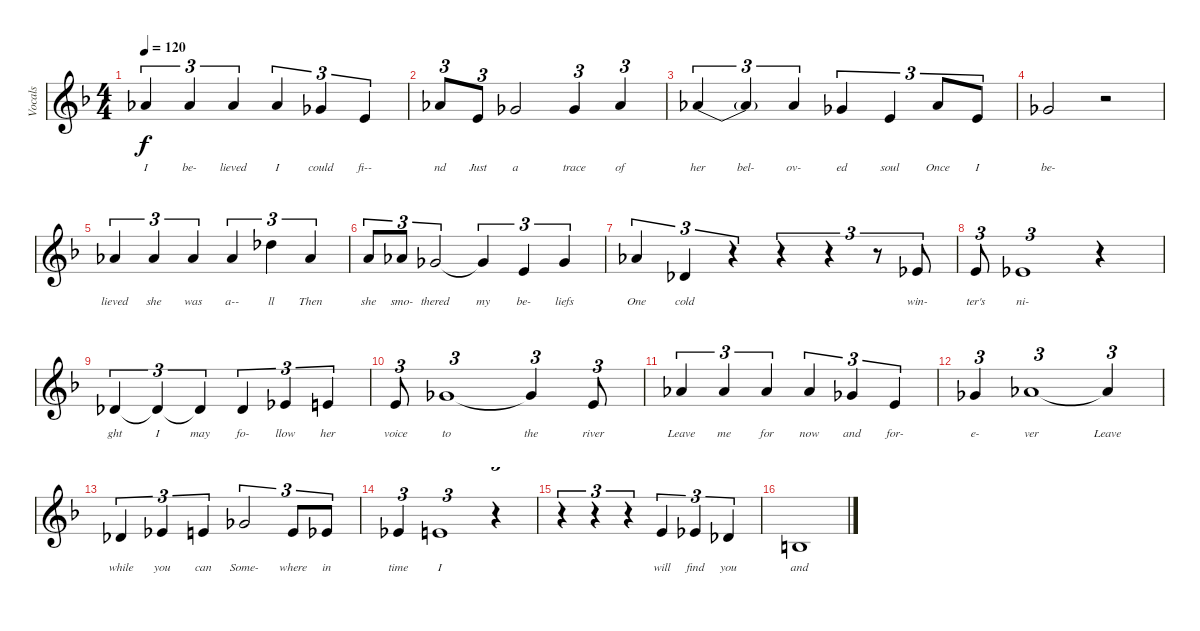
\track ("Vocals" "Vocals") {instrument clarinet}
\staff {score}
\tuning (Eb4 Bb3 Gb3 Db3 Ab2 Eb2) {hide}
\ts (4 4)
\tempo 120
\clef g2
\ks dminor
5.1.4{tu (3 2) lyrics (0 "") lyrics (1 "I") lyrics (2 "") lyrics (3 "") lyrics (4 "") dy f} 5.1.4{tu (3 2) lyrics (0 "") lyrics (1 "be-") lyrics (2 "") lyrics (3 "") lyrics (4 "")} 5.1.4{tu (3 2) lyrics (0 "") lyrics (1 "lieved") lyrics (2 "") lyrics (3 "") lyrics (4 "")} 5.1.4{tu (3 2) lyrics (0 "") lyrics (1 "I") lyrics (2 "") lyrics (3 "") lyrics (4 "")} 3.1.4{tu (3 2) lyrics (0 "") lyrics (1 "could") lyrics (2 "") lyrics (3 "") lyrics (4 "")} 1.1.4{tu (3 2) lyrics (0 "") lyrics (1 "fi--") lyrics (2 "") lyrics (3 "") lyrics (4 "")} |
5.1.8{tu (3 2) lyrics (0 "") lyrics (1 "nd") lyrics (2 "") lyrics (3 "") lyrics (4 "")} 1.1.8{tu (3 2) lyrics (0 "") lyrics (1 "Just") lyrics (2 "") lyrics (3 "") lyrics (4 "")} 3.1.2{lyrics (0 "") lyrics (1 "a") lyrics (2 "") lyrics (3 "") lyrics (4 "")} 3.1.4{tu (3 2) lyrics (0 "") lyrics (1 "trace") lyrics (2 "") lyrics (3 "") lyrics (4 "")} 5.1.4{tu (3 2) lyrics (0 "") lyrics (1 "of") lyrics (2 "") lyrics (3 "") lyrics (4 "")} |
5.1{be (custom 0 0 10 2 20 2 30 0 60 0)}.4{tu (3 2) lyrics (0 "") lyrics (1 "her") lyrics (2 "") lyrics (3 "") lyrics (4 "")} 5.1{t}.4{tu (3 2) lyrics (0 "") lyrics (1 "bel-") lyrics (2 "") lyrics (3 "") lyrics (4 "")} 5.1.4{tu (3 2) lyrics (0 "") lyrics (1 "ov-") lyrics (2 "") lyrics (3 "") lyrics (4 "")} 3.1.4{tu (3 2) lyrics (0 "") lyrics (1 "ed") lyrics (2 "") lyrics (3 "") lyrics (4 "")} 1.1.4{tu (3 2) lyrics (0 "") lyrics (1 "soul") lyrics (2 "") lyrics (3 "") lyrics (4 "")} 5.1.8{tu (3 2) lyrics (0 "") lyrics (1 "Once") lyrics (2 "") lyrics (3 "") lyrics (4 "")} 1.1.8{tu (3 2) lyrics (0 "") lyrics (1 "I") lyrics (2 "") lyrics (3 "") lyrics (4 "")} |
3.1.2{lyrics (0 "") lyrics (1 "be-") lyrics (2 "") lyrics (3 "") lyrics (4 "")} r.2 |
5.1.4{tu (3 2) lyrics (0 "") lyrics (1 "lieved") lyrics (2 "") lyrics (3 "") lyrics (4 "")} 5.1.4{tu (3 2) lyrics (0 "") lyrics (1 "she") lyrics (2 "") lyrics (3 "") lyrics (4 "")} 5.1.4{tu (3 2) lyrics (0 "") lyrics (1 "was") lyrics (2 "") lyrics (3 "") lyrics (4 "")} 5.1.4{tu (3 2) lyrics (0 "") lyrics (1 "a--") lyrics (2 "") lyrics (3 "") lyrics (4 "")} 10.1.4{tu (3 2) lyrics (0 "") lyrics (1 "ll") lyrics (2 "") lyrics (3 "") lyrics (4 "")} 5.1.4{tu (3 2) lyrics (0 "") lyrics (1 "Then") lyrics (2 "") lyrics (3 "") lyrics (4 "")} |
6.1.8{tu (3 2) lyrics (0 "") lyrics (1 "she") lyrics (2 "") lyrics (3 "") lyrics (4 "")} 5.1.8{tu (3 2) lyrics (0 "") lyrics (1 "smo-") lyrics (2 "") lyrics (3 "") lyrics (4 "")} 3.1.2{tu (3 2) lyrics (0 "") lyrics (1 "thered") lyrics (2 "") lyrics (3 "") lyrics (4 "")} 3.1{t}.4{tu (3 2) lyrics (0 "") lyrics (1 "my") lyrics (2 "") lyrics (3 "") lyrics (4 "")} 1.1.4{tu (3 2) lyrics (0 "") lyrics (1 "be-") lyrics (2 "") lyrics (3 "") lyrics (4 "")} 3.1.4{tu (3 2) lyrics (0 "") lyrics (1 "liefs") lyrics (2 "") lyrics (3 "") lyrics (4 "")} |
5.1.4{tu (3 2) lyrics (0 "") lyrics (1 "One") lyrics (2 "") lyrics (3 "") lyrics (4 "")} 3.2.4{tu (3 2) lyrics (0 "") lyrics (1 "cold") lyrics (2 "") lyrics (3 "") lyrics (4 "")} r.4{tu (3 2)} r.4{tu (3 2)} r.4{tu (3 2)} r.8{tu (3 2)} 5.2.8{tu (3 2) lyrics (0 "") lyrics (1 "win-") lyrics (2 "") lyrics (3 "") lyrics (4 "")} |
6.2.8{tu (3 2) lyrics (0 "") lyrics (1 "ter's") lyrics (2 "") lyrics (3 "") lyrics (4 "")} 5.2.1{tu (3 2) lyrics (0 "") lyrics (1 "ni-") lyrics (2 "") lyrics (3 "") lyrics (4 "")} r.4 |
7.3.4{tu (3 2) lyrics (0 "") lyrics (1 "ght") lyrics (2 "") lyrics (3 "") lyrics (4 "")} 7.3{t}.4{tu (3 2) lyrics (0 "") lyrics (1 "I") lyrics (2 "") lyrics (3 "") lyrics (4 "")} 7.3{t}.4{tu (3 2) lyrics (0 "") lyrics (1 "may") lyrics (2 "") lyrics (3 "") lyrics (4 "")} 7.3.4{tu (3 2) lyrics (0 "") lyrics (1 "fo-") lyrics (2 "") lyrics (3 "") lyrics (4 "")} 9.3.4{tu (3 2) lyrics (0 "") lyrics (1 "llow") lyrics (2 "") lyrics (3 "") lyrics (4 "")} 10.3.4{tu (3 2) lyrics (0 "") lyrics (1 "her") lyrics (2 "") lyrics (3 "") lyrics (4 "")} |
10.3.8{tu (3 2) lyrics (0 "") lyrics (1 "voice") lyrics (2 "") lyrics (3 "") lyrics (4 "")} 12.3.1{tu (3 2) lyrics (0 "") lyrics (1 "to") lyrics (2 "") lyrics (3 "") lyrics (4 "")} 12.3{t}.4{tu (3 2) lyrics (0 "") lyrics (1 "the") lyrics (2 "") lyrics (3 "") lyrics (4 "")} 10.3.8{tu (3 2) lyrics (0 "") lyrics (1 "river") lyrics (2 "") lyrics (3 "") lyrics (4 "")} |
10.2.4{tu (3 2) lyrics (0 "") lyrics (1 "Leave") lyrics (2 "") lyrics (3 "") lyrics (4 "")} 10.2.4{tu (3 2) lyrics (0 "") lyrics (1 "me") lyrics (2 "") lyrics (3 "") lyrics (4 "")} 10.2.4{tu (3 2) lyrics (0 "") lyrics (1 "for") lyrics (2 "") lyrics (3 "") lyrics (4 "")} 10.2.4{tu (3 2) lyrics (0 "") lyrics (1 "now") lyrics (2 "") lyrics (3 "") lyrics (4 "")} 8.2.4{tu (3 2) lyrics (0 "") lyrics (1 "and") lyrics (2 "") lyrics (3 "") lyrics (4 "")} 6.2.4{tu (3 2) lyrics (0 "") lyrics (1 "for-") lyrics (2 "") lyrics (3 "") lyrics (4 "")} |
8.2.4{tu (3 2) lyrics (0 "") lyrics (1 "e-") lyrics (2 "") lyrics (3 "") lyrics (4 "")} 10.2.1{tu (3 2) lyrics (0 "") lyrics (1 "ver") lyrics (2 "") lyrics (3 "") lyrics (4 "")} 10.2{t}.4{tu (3 2) lyrics (0 "") lyrics (1 "Leave") lyrics (2 "") lyrics (3 "") lyrics (4 "")} |
3.2.4{tu (3 2) lyrics (0 "") lyrics (1 "while") lyrics (2 "") lyrics (3 "") lyrics (4 "")} 5.2.4{tu (3 2) lyrics (0 "") lyrics (1 "you") lyrics (2 "") lyrics (3 "") lyrics (4 "")} 6.2.4{tu (3 2) lyrics (0 "") lyrics (1 "can") lyrics (2 "") lyrics (3 "") lyrics (4 "")} 8.2.2{tu (3 2) lyrics (0 "") lyrics (1 "Some-") lyrics (2 "") lyrics (3 "") lyrics (4 "")} 6.2.8{tu (3 2) lyrics (0 "") lyrics (1 "where") lyrics (2 "") lyrics (3 "") lyrics (4 "")} 5.2.8{tu (3 2) lyrics (0 "") lyrics (1 "in") lyrics (2 "") lyrics (3 "") lyrics (4 "")} |
5.2.4{tu (3 2) lyrics (0 "") lyrics (1 "time") lyrics (2 "") lyrics (3 "") lyrics (4 "")} 6.2.1{tu (3 2) lyrics (0 "") lyrics (1 "I") lyrics (2 "") lyrics (3 "") lyrics (4 "")} r.4{tu (3 2)} |
r.4{tu (3 2)} r.4{tu (3 2)} r.4{tu (3 2)} 6.2.4{tu (3 2) lyrics (0 "") lyrics (1 "will") lyrics (2 "") lyrics (3 "") lyrics (4 "")} 5.2.4{tu (3 2) lyrics (0 "") lyrics (1 "find") lyrics (2 "") lyrics (3 "") lyrics (4 "")} 7.3.4{tu (3 2) lyrics (0 "") lyrics (1 "you") lyrics (2 "") lyrics (3 "") lyrics (4 "")} |
5.3.1{lyrics (0 "") lyrics (1 "and") lyrics (2 "") lyrics (3 "") lyrics (4 "")}
